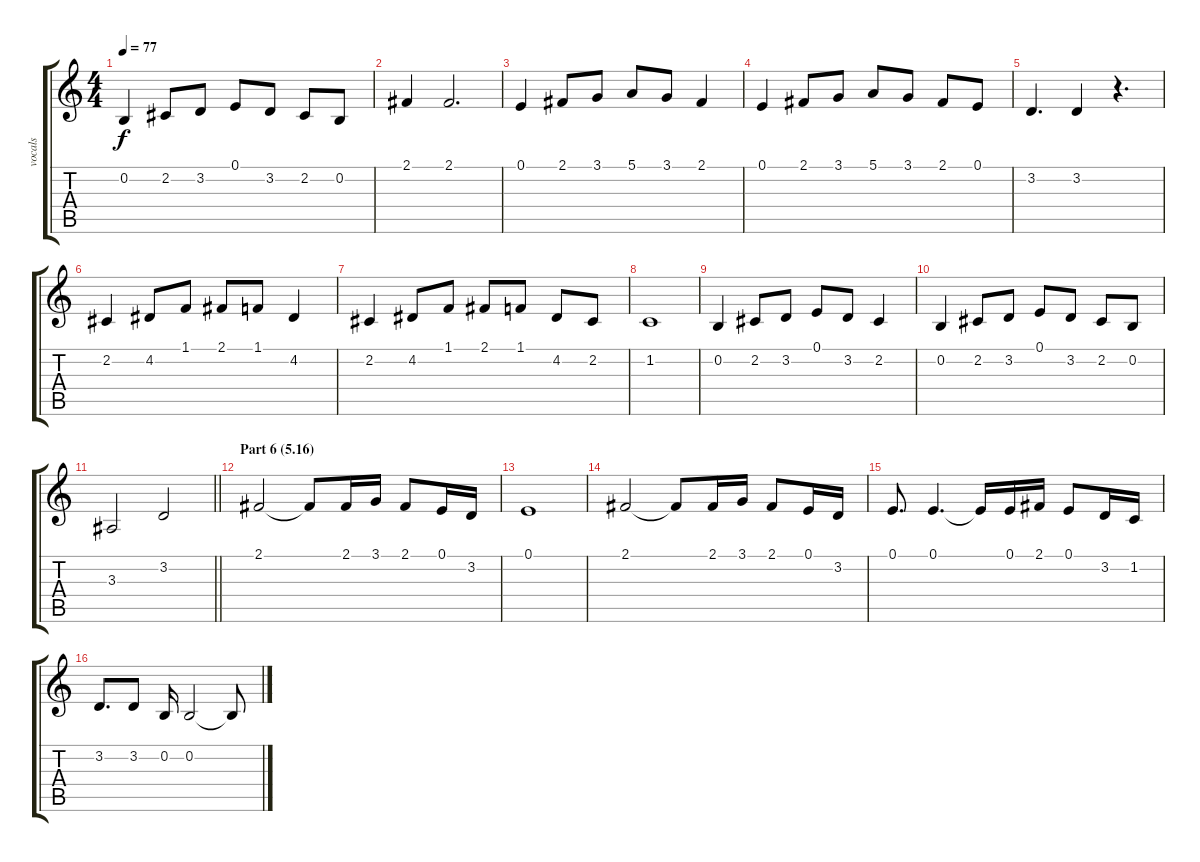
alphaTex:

\track ("vocals" "vocals") {instrument synthvoice}
\staff {score tabs}
\tuning (E4 B3 G3 D3 A2 E2) {hide}
\ts (4 4)
\tempo 77
\clef g2
\ks c
0.2.4{dy f} 2.2.8 3.2.8 0.1.8 3.2.8 2.2.8 0.2.8 |
2.1.4 2.1.2{d} |
0.1.4 2.1.8 3.1.8 5.1.8 3.1.8 2.1.4 |
0.1.4 2.1.8 3.1.8 5.1.8 3.1.8 2.1.8 0.1.8 |
3.2.4{d} 3.2.4 r.4{d} |
2.2.4 4.2.8 1.1.8 2.1.8 1.1.8 4.2.4 |
2.2.4 4.2.8 1.1.8 2.1.8 1.1.8 4.2.8 2.2.8 |
1.2.1 |
0.2.4 2.2.8 3.2.8 0.1.8 3.2.8 2.2.4 |
0.2.4 2.2.8 3.2.8 0.1.8 3.2.8 2.2.8 0.2.8 |
\barLineRight lightlight
3.3.2 3.2.2 |
\section ("" "Part 6 (5.16)")
2.1.2 2.1{t}.8 2.1.16 3.1.16 2.1.8 0.1.16 3.2.16 |
0.1.1 |
2.1.2 2.1{t}.8 2.1.16 3.1.16 2.1.8 0.1.16 3.2.16 |
0.1.8{d} 0.1.4{d} 0.1{t}.16 0.1.16 2.1.16 0.1.8 3.2.16 1.2.16 |
3.2.8{d} 3.2.8 0.2.16 0.2.2 0.2{t}.8
